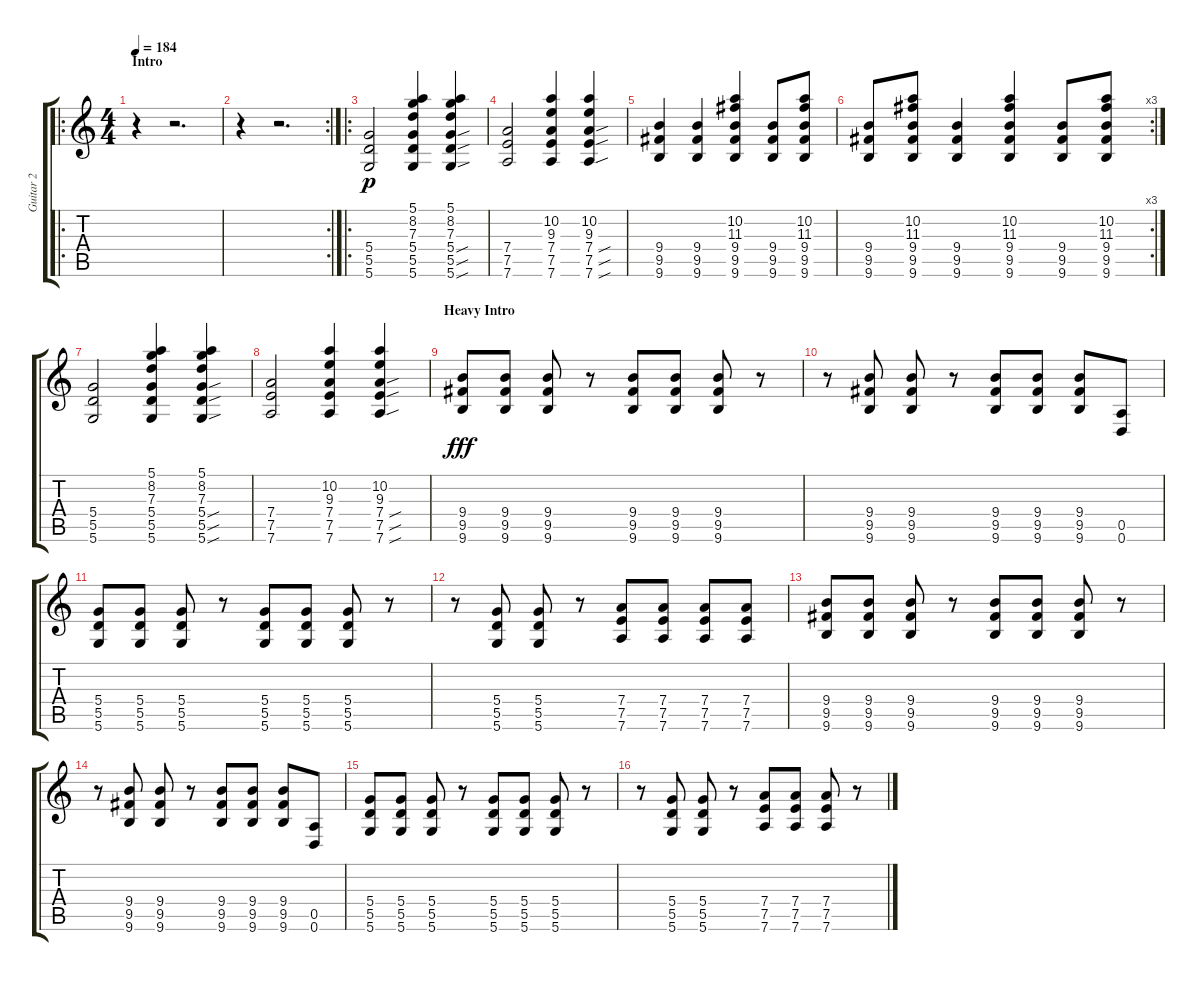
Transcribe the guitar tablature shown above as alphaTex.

\track ("Guitar 2" "Guitar 2") {instrument electricguitarclean}
\staff {score tabs}
\tuning (E4 B3 G3 D3 A2 D2) {hide}
\ro
\ts (4 4)
\section ("" "Intro")
\tempo 184
\clef g2
\ks c
r.4{dy p instrument electricguitarclean} r.2{d} |
\rc 2
r.4 r.2{d} |
\ro
(5.4 5.5 5.6).2 (5.1 8.2 7.3 5.4 5.5 5.6).4 (5.1 8.2 7.3 5.4{sou} 5.5{sou} 5.6{sou}).4 |
(7.4 7.5 7.6).2 (10.2 9.3 7.4 7.5 7.6).4 (10.2 9.3 7.4{sou} 7.5{sou} 7.6{sou}).4 |
(9.4 9.5 9.6).4 (9.4 9.5 9.6).4 (10.2 11.3 9.4 9.5 9.6).4 (9.4 9.5 9.6).8 (10.2 11.3 9.4 9.5 9.6).8 |
\rc 3
(9.4 9.5 9.6).8 (10.2 11.3 9.4 9.5 9.6).8 (9.4 9.5 9.6).4 (10.2 11.3 9.4 9.5 9.6).4 (9.4 9.5 9.6).8 (10.2 11.3 9.4 9.5 9.6).8 |
(5.4 5.5 5.6).2 (5.1 8.2 7.3 5.4 5.5 5.6).4 (5.1 8.2 7.3 5.4{sou} 5.5{sou} 5.6{sou}).4 |
(7.4 7.5 7.6).2 (10.2 9.3 7.4 7.5 7.6).4 (10.2 9.3 7.4{sou} 7.5{sou} 7.6{sou}).4 |
\section ("" "Heavy Intro")
(9.4 9.5 9.6).8{dy fff} (9.4 9.5 9.6).8 (9.4 9.5 9.6).8 r.8 (9.4 9.5 9.6).8 (9.4 9.5 9.6).8 (9.4 9.5 9.6).8 r.8 |
r.8 (9.4 9.5 9.6).8 (9.4 9.5 9.6).8 r.8 (9.4 9.5 9.6).8 (9.4 9.5 9.6).8 (9.4 9.5 9.6).8 (0.5 0.6).8 |
(5.4 5.5 5.6).8 (5.4 5.5 5.6).8 (5.4 5.5 5.6).8 r.8 (5.4 5.5 5.6).8 (5.4 5.5 5.6).8 (5.4 5.5 5.6).8 r.8 |
r.8 (5.4 5.5 5.6).8 (5.4 5.5 5.6).8 r.8 (7.4 7.5 7.6).8 (7.4 7.5 7.6).8 (7.4 7.5 7.6).8 (7.4 7.5 7.6).8 |
(9.4 9.5 9.6).8 (9.4 9.5 9.6).8 (9.4 9.5 9.6).8 r.8 (9.4 9.5 9.6).8 (9.4 9.5 9.6).8 (9.4 9.5 9.6).8 r.8 |
r.8 (9.4 9.5 9.6).8 (9.4 9.5 9.6).8 r.8 (9.4 9.5 9.6).8 (9.4 9.5 9.6).8 (9.4 9.5 9.6).8 (0.5 0.6).8 |
(5.4 5.5 5.6).8 (5.4 5.5 5.6).8 (5.4 5.5 5.6).8 r.8 (5.4 5.5 5.6).8 (5.4 5.5 5.6).8 (5.4 5.5 5.6).8 r.8 |
r.8 (5.4 5.5 5.6).8 (5.4 5.5 5.6).8 r.8 (7.4 7.5 7.6).8 (7.4 7.5 7.6).8 (7.4 7.5 7.6).8 r.8
